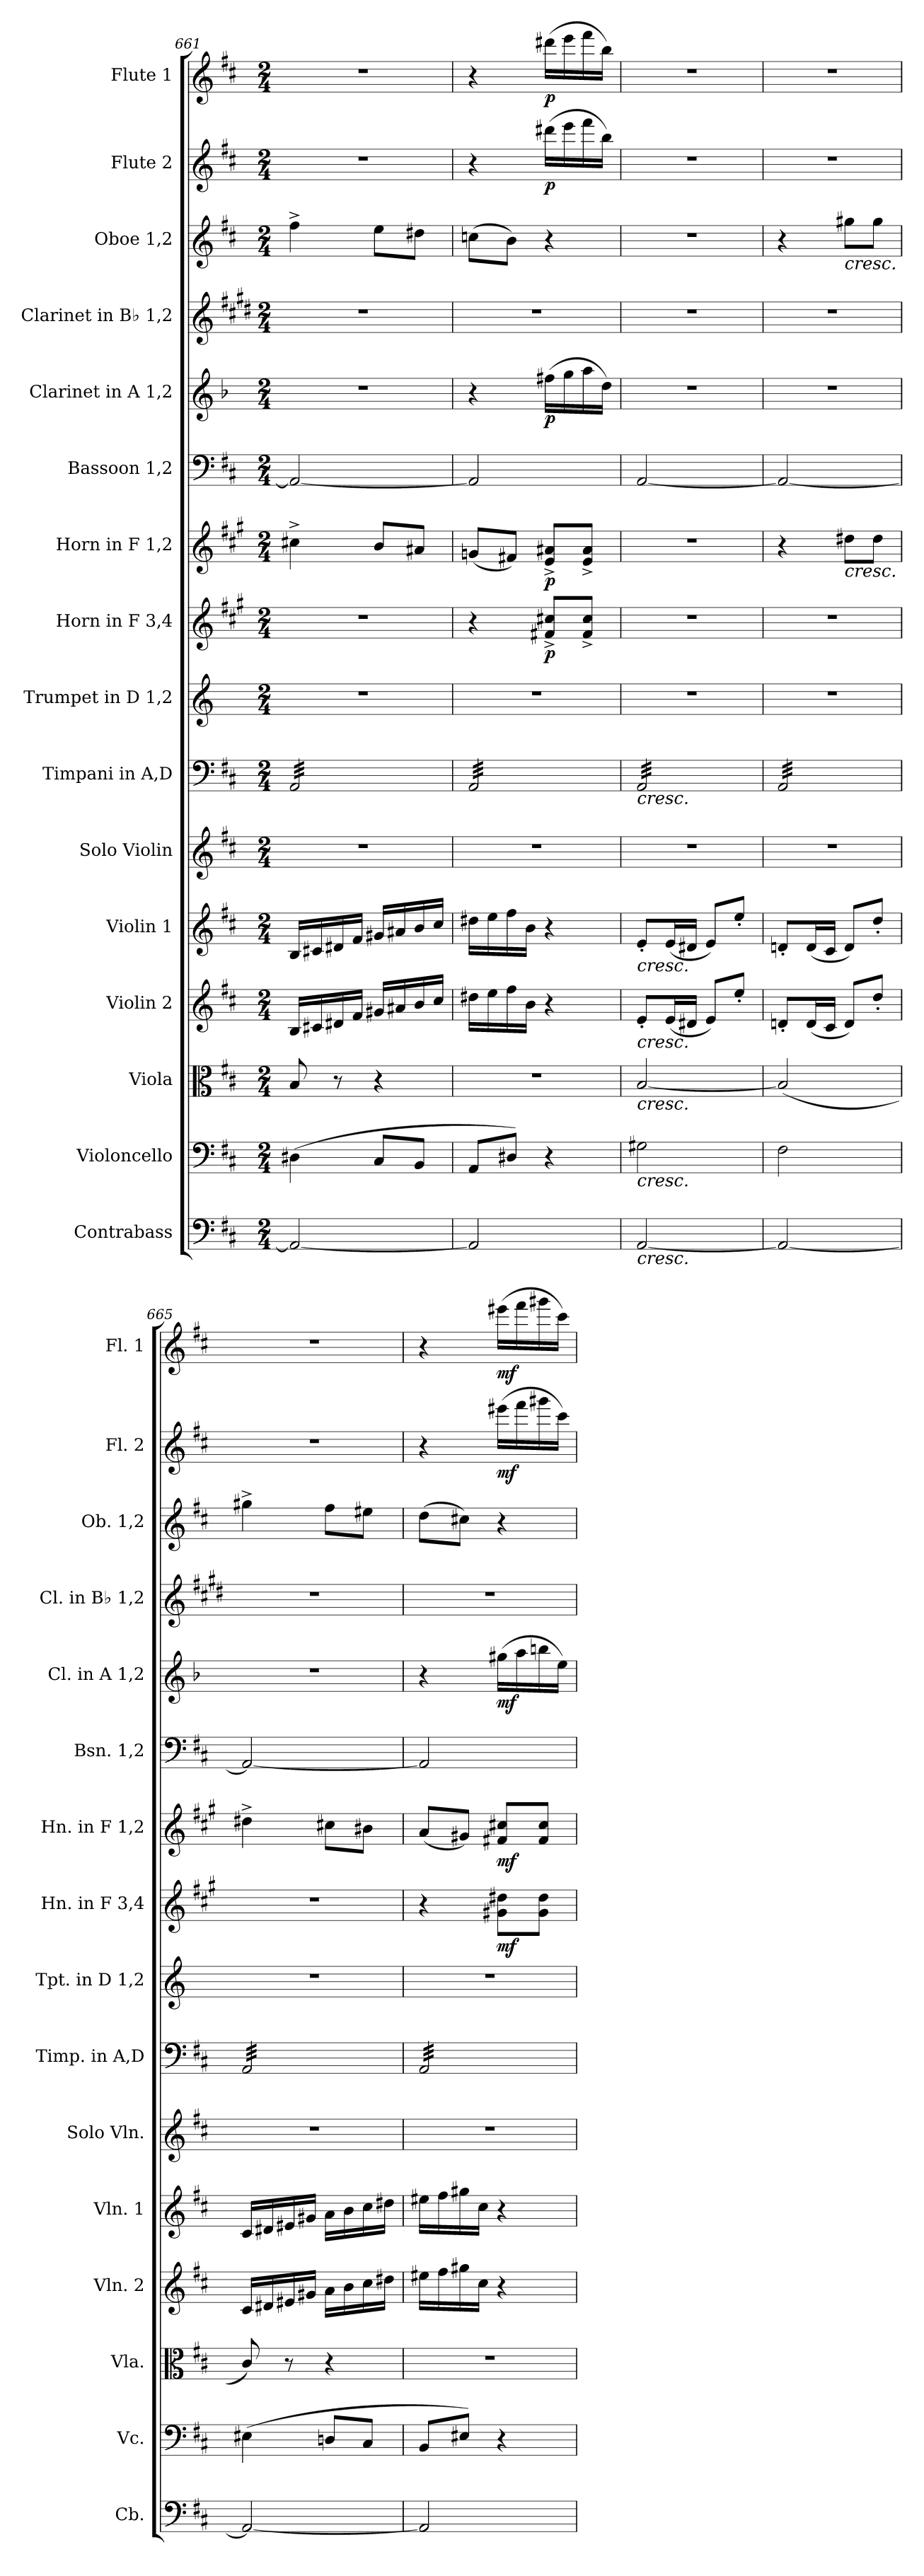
**kern	**kern	**kern	**kern	**kern	**kern	**kern	**kern	**kern	**dynam	**kern	**dynam	**kern	**kern	**dynam	**kern	**kern	**kern	**dynam	**kern	**dynam
*part16	*part15	*part14	*part13	*part12	*part11	*part10	*part9	*part8	*part8	*part7	*part7	*part6	*part5	*part5	*part4	*part3	*part2	*part2	*part1	*part1
*staff16	*staff15	*staff14	*staff13	*staff12	*staff11	*staff10	*staff9	*staff8	*staff8	*staff7	*staff7	*staff6	*staff5	*staff5	*staff4	*staff3	*staff2	*staff2	*staff1	*staff1
*I"Contrabass	*I"Violoncello	*I"Viola	*I"Violin 2	*I"Violin 1	*I"Solo Violin	*I"Timpani in A,D	*I"Trumpet in D 1,2	*I"Horn in F 3,4	*	*I"Horn in F 1,2	*	*I"Bassoon 1,2	*I"Clarinet in A 1,2	*	*I"Clarinet in B♭ 1,2	*I"Oboe 1,2	*I"Flute 2	*	*I"Flute 1	*
*I'Cb.	*I'Vc.	*I'Vla.	*I'Vln. 2	*I'Vln. 1	*I'Solo Vln.	*I'Timp. in A,D	*I'Tpt. in D 1,2	*I'Hn. in F 3,4	*	*I'Hn. in F 1,2	*	*I'Bsn. 1,2	*I'Cl. in A 1,2	*	*I'Cl. in B♭ 1,2	*I'Ob. 1,2	*I'Fl. 2	*	*I'Fl. 1	*
*clefF4	*clefF4	*clefC3	*clefG2	*clefG2	*clefG2	*clefF4	*clefG2	*clefG2	*	*clefG2	*	*clefF4	*clefG2	*	*clefG2	*clefG2	*clefG2	*	*clefG2	*
*ITrd7c12	*	*	*	*	*	*	*ITrd-1c-2	*ITrd4c7	*	*ITrd4c7	*	*	*ITrd2c3	*	*ITrd1c2	*	*	*	*	*
*k[f#c#]	*k[f#c#]	*k[f#c#]	*k[f#c#]	*k[f#c#]	*k[f#c#]	*k[f#c#]	*k[f#c#]	*k[f#c#]	*	*k[f#c#]	*	*k[f#c#]	*k[f#c#]	*	*k[f#c#]	*k[f#c#]	*k[f#c#]	*	*k[f#c#]	*
*M2/4	*M2/4	*M2/4	*M2/4	*M2/4	*M2/4	*M2/4	*M2/4	*M2/4	*	*M2/4	*	*M2/4	*M2/4	*	*M2/4	*M2/4	*M2/4	*	*M2/4	*
=661	=661	=661	=661	=661	=661	=661	=661	=661	=661	=661	=661	=661	=661	=661	=661	=661	=661	=661	=661	=661
*	*	*	*	*	*	*tremolo	*	*	*	*	*	*	*	*	*	*	*	*	*	*
2AAA/_	(>4D#X\	8B/	16B/LL	16B/LL	2r	32AA/LLL	2r	2r	.	4f#X^\	.	2AA/_	2r	.	2r	4ff#^\	2r	.	2r	.
.	.	.	.	.	.	32AA/	.	.	.	.	.	.	.	.	.	.	.	.	.	.
.	.	.	16c#X/	16c#X/	.	32AA/	.	.	.	.	.	.	.	.	.	.	.	.	.	.
.	.	.	.	.	.	32AA/	.	.	.	.	.	.	.	.	.	.	.	.	.	.
.	.	8r	16d#X/	16d#X/	.	32AA/	.	.	.	.	.	.	.	.	.	.	.	.	.	.
.	.	.	.	.	.	32AA/	.	.	.	.	.	.	.	.	.	.	.	.	.	.
.	.	.	16f#/JJ	16f#/JJ	.	32AA/	.	.	.	.	.	.	.	.	.	.	.	.	.	.
.	.	.	.	.	.	32AA/	.	.	.	.	.	.	.	.	.	.	.	.	.	.
.	8C#/L	4r	16g#X/LL	16g#X/LL	.	32AA/	.	.	.	8e/L	.	.	.	.	.	8ee\L	.	.	.	.
.	.	.	.	.	.	32AA/	.	.	.	.	.	.	.	.	.	.	.	.	.	.
.	.	.	16a#X/	16a#X/	.	32AA/	.	.	.	.	.	.	.	.	.	.	.	.	.	.
.	.	.	.	.	.	32AA/	.	.	.	.	.	.	.	.	.	.	.	.	.	.
.	8BB/J	.	16b/	16b/	.	32AA/	.	.	.	8d#X/J	.	.	.	.	.	8dd#X\J	.	.	.	.
.	.	.	.	.	.	32AA/	.	.	.	.	.	.	.	.	.	.	.	.	.	.
.	.	.	16cc#/JJ	16cc#/JJ	.	32AA/	.	.	.	.	.	.	.	.	.	.	.	.	.	.
.	.	.	.	.	.	32AA/JJJ	.	.	.	.	.	.	.	.	.	.	.	.	.	.
=662	=662	=662	=662	=662	=662	=662	=662	=662	=662	=662	=662	=662	=662	=662	=662	=662	=662	=662	=662	=662
2AAA/]	8AA/L	2r	16dd#X\LL	16dd#X\LL	2r	32AA/LLL	2r	4r	.	(<8cn/L	.	2AA/]	4r	.	2r	(>8ccn\L	4r	.	4r	.
.	.	.	.	.	.	32AA/	.	.	.	.	.	.	.	.	.	.	.	.	.	.
.	.	.	16ee\	16ee\	.	32AA/	.	.	.	.	.	.	.	.	.	.	.	.	.	.
.	.	.	.	.	.	32AA/	.	.	.	.	.	.	.	.	.	.	.	.	.	.
.	8D#X/J)	.	16ff#\	16ff#\	.	32AA/	.	.	.	8Bn/J)	.	.	.	.	.	8b\J)	.	.	.	.
.	.	.	.	.	.	32AA/	.	.	.	.	.	.	.	.	.	.	.	.	.	.
.	.	.	16b\JJ	16b\JJ	.	32AA/	.	.	.	.	.	.	.	.	.	.	.	.	.	.
.	.	.	.	.	.	32AA/	.	.	.	.	.	.	.	.	.	.	.	.	.	.
!	!	!	!	!	!	!	!	!	!LO:DY:b	!	!LO:DY:b	!	!	!LO:DY:b	!	!	!	!LO:DY:b	!	!LO:DY:b
.	4r	.	4r	4r	.	32AA/	.	8Bn/^ 8f#X/^L	p	8A/^ 8d#X/^L	p	.	(>16dd#X\LL	p	.	4r	(>16ddd#X\LL	p	(>16ddd#X\LL	p
.	.	.	.	.	.	32AA/	.	.	.	.	.	.	.	.	.	.	.	.	.	.
.	.	.	.	.	.	32AA/	.	.	.	.	.	.	16ee\	.	.	.	16eee\	.	16eee\	.
.	.	.	.	.	.	32AA/	.	.	.	.	.	.	.	.	.	.	.	.	.	.
.	.	.	.	.	.	32AA/	.	8B/^ 8f#/^J	.	8A/^ 8d#/^J	.	.	16ff#\	.	.	.	16fff#\	.	16fff#\	.
.	.	.	.	.	.	32AA/	.	.	.	.	.	.	.	.	.	.	.	.	.	.
.	.	.	.	.	.	32AA/	.	.	.	.	.	.	16b\JJ)	.	.	.	16bb\JJ)	.	16bb\JJ)	.
.	.	.	.	.	.	32AA/JJJ	.	.	.	.	.	.	.	.	.	.	.	.	.	.
!!LO:PB:g=z
=663	=663	=663	=663	=663	=663	=663	=663	=663	=663	=663	=663	=663	=663	=663	=663	=663	=663	=663	=663	=663
!	!	!	!	!	!	!LO:TX:b:i:t=cresc.	!	!	!	!	!	!	!	!	!	!	!	!	!	!
!	!	!	!	!LO:TX:b:i:t=cresc.	!	!	!	!	!	!	!	!	!	!	!	!	!	!	!	!
!	!	!	!LO:TX:b:i:t=cresc.	!	!	!	!	!	!	!	!	!	!	!	!	!	!	!	!	!
!	!	!LO:TX:b:i:t=cresc.	!	!	!	!	!	!	!	!	!	!	!	!	!	!	!	!	!	!
!	!LO:TX:b:i:t=cresc.	!	!	!	!	!	!	!	!	!	!	!	!	!	!	!	!	!	!	!
!LO:TX:b:i:t=cresc.	!	!	!	!	!	!	!	!	!	!	!	!	!	!	!	!	!	!	!	!
[2AAA/	2G#X\	[2B/	8e'/L	8e'/L	2r	32AA/LLL	2r	2r	.	2r	.	[2AA/	2r	.	2r	2r	2r	.	2r	.
.	.	.	.	.	.	32AA/	.	.	.	.	.	.	.	.	.	.	.	.	.	.
.	.	.	.	.	.	32AA/	.	.	.	.	.	.	.	.	.	.	.	.	.	.
.	.	.	.	.	.	32AA/	.	.	.	.	.	.	.	.	.	.	.	.	.	.
.	.	.	(<16e/L	(<16e/L	.	32AA/	.	.	.	.	.	.	.	.	.	.	.	.	.	.
.	.	.	.	.	.	32AA/	.	.	.	.	.	.	.	.	.	.	.	.	.	.
.	.	.	16d#X/JJ	16d#X/JJ	.	32AA/	.	.	.	.	.	.	.	.	.	.	.	.	.	.
.	.	.	.	.	.	32AA/	.	.	.	.	.	.	.	.	.	.	.	.	.	.
.	.	.	8e/L)	8e/L)	.	32AA/	.	.	.	.	.	.	.	.	.	.	.	.	.	.
.	.	.	.	.	.	32AA/	.	.	.	.	.	.	.	.	.	.	.	.	.	.
.	.	.	.	.	.	32AA/	.	.	.	.	.	.	.	.	.	.	.	.	.	.
.	.	.	.	.	.	32AA/	.	.	.	.	.	.	.	.	.	.	.	.	.	.
.	.	.	8ee'/J	8ee'/J	.	32AA/	.	.	.	.	.	.	.	.	.	.	.	.	.	.
.	.	.	.	.	.	32AA/	.	.	.	.	.	.	.	.	.	.	.	.	.	.
.	.	.	.	.	.	32AA/	.	.	.	.	.	.	.	.	.	.	.	.	.	.
.	.	.	.	.	.	32AA/JJJ	.	.	.	.	.	.	.	.	.	.	.	.	.	.
=664	=664	=664	=664	=664	=664	=664	=664	=664	=664	=664	=664	=664	=664	=664	=664	=664	=664	=664	=664	=664
2AAA/_	2F#\	(<2B/]	8dn'/L	8dn'/L	2r	32AA/LLL	2r	2r	.	4r	.	2AA/_	2r	.	2r	4r	2r	.	2r	.
.	.	.	.	.	.	32AA/	.	.	.	.	.	.	.	.	.	.	.	.	.	.
.	.	.	.	.	.	32AA/	.	.	.	.	.	.	.	.	.	.	.	.	.	.
.	.	.	.	.	.	32AA/	.	.	.	.	.	.	.	.	.	.	.	.	.	.
.	.	.	(<16d/L	(<16d/L	.	32AA/	.	.	.	.	.	.	.	.	.	.	.	.	.	.
.	.	.	.	.	.	32AA/	.	.	.	.	.	.	.	.	.	.	.	.	.	.
.	.	.	16c#/JJ	16c#/JJ	.	32AA/	.	.	.	.	.	.	.	.	.	.	.	.	.	.
.	.	.	.	.	.	32AA/	.	.	.	.	.	.	.	.	.	.	.	.	.	.
!	!	!	!	!	!	!	!	!	!	!	!	!	!	!	!	!LO:TX:b:i:t=cresc.	!	!	!	!
!	!	!	!	!	!	!	!	!	!	!LO:TX:b:i:t=cresc.	!	!	!	!	!	!	!	!	!	!
.	.	.	8d/L)	8d/L)	.	32AA/	.	.	.	8g#X\L	.	.	.	.	.	8gg#X\L	.	.	.	.
.	.	.	.	.	.	32AA/	.	.	.	.	.	.	.	.	.	.	.	.	.	.
.	.	.	.	.	.	32AA/	.	.	.	.	.	.	.	.	.	.	.	.	.	.
.	.	.	.	.	.	32AA/	.	.	.	.	.	.	.	.	.	.	.	.	.	.
.	.	.	8dd'/J	8dd'/J	.	32AA/	.	.	.	8g#\J	.	.	.	.	.	8gg#\J	.	.	.	.
.	.	.	.	.	.	32AA/	.	.	.	.	.	.	.	.	.	.	.	.	.	.
.	.	.	.	.	.	32AA/	.	.	.	.	.	.	.	.	.	.	.	.	.	.
.	.	.	.	.	.	32AA/JJJ	.	.	.	.	.	.	.	.	.	.	.	.	.	.
=665	=665	=665	=665	=665	=665	=665	=665	=665	=665	=665	=665	=665	=665	=665	=665	=665	=665	=665	=665	=665
2AAA/_	(>4E#X\	8c#/)	16c#/LL	16c#/LL	2r	32AA/LLL	2r	2r	.	4g#X^\	.	2AA/_	2r	.	2r	4gg#X^\	2r	.	2r	.
.	.	.	.	.	.	32AA/	.	.	.	.	.	.	.	.	.	.	.	.	.	.
.	.	.	16d#X/	16d#X/	.	32AA/	.	.	.	.	.	.	.	.	.	.	.	.	.	.
.	.	.	.	.	.	32AA/	.	.	.	.	.	.	.	.	.	.	.	.	.	.
.	.	8r	16e#X/	16e#X/	.	32AA/	.	.	.	.	.	.	.	.	.	.	.	.	.	.
.	.	.	.	.	.	32AA/	.	.	.	.	.	.	.	.	.	.	.	.	.	.
.	.	.	16g#X/JJ	16g#X/JJ	.	32AA/	.	.	.	.	.	.	.	.	.	.	.	.	.	.
.	.	.	.	.	.	32AA/	.	.	.	.	.	.	.	.	.	.	.	.	.	.
.	8Dn/L	4r	16a\LL	16a\LL	.	32AA/	.	.	.	8f#X\L	.	.	.	.	.	8ff#\L	.	.	.	.
.	.	.	.	.	.	32AA/	.	.	.	.	.	.	.	.	.	.	.	.	.	.
.	.	.	16b\	16b\	.	32AA/	.	.	.	.	.	.	.	.	.	.	.	.	.	.
.	.	.	.	.	.	32AA/	.	.	.	.	.	.	.	.	.	.	.	.	.	.
.	8C#/J	.	16cc#\	16cc#\	.	32AA/	.	.	.	8e#X\J	.	.	.	.	.	8ee#X\J	.	.	.	.
.	.	.	.	.	.	32AA/	.	.	.	.	.	.	.	.	.	.	.	.	.	.
.	.	.	16dd#X\JJ	16dd#X\JJ	.	32AA/	.	.	.	.	.	.	.	.	.	.	.	.	.	.
.	.	.	.	.	.	32AA/JJJ	.	.	.	.	.	.	.	.	.	.	.	.	.	.
=666	=666	=666	=666	=666	=666	=666	=666	=666	=666	=666	=666	=666	=666	=666	=666	=666	=666	=666	=666	=666
2AAA/]	8BB/L	2r	16ee#X\LL	16ee#X\LL	2r	32AA/LLL	2r	4r	.	(<8d/L	.	2AA/]	4r	.	2r	(>8dd\L	4r	.	4r	.
.	.	.	.	.	.	32AA/	.	.	.	.	.	.	.	.	.	.	.	.	.	.
.	.	.	16ff#\	16ff#\	.	32AA/	.	.	.	.	.	.	.	.	.	.	.	.	.	.
.	.	.	.	.	.	32AA/	.	.	.	.	.	.	.	.	.	.	.	.	.	.
.	8E#X/J)	.	16gg#X\	16gg#X\	.	32AA/	.	.	.	8c#X/J)	.	.	.	.	.	8cc#X\J)	.	.	.	.
.	.	.	.	.	.	32AA/	.	.	.	.	.	.	.	.	.	.	.	.	.	.
.	.	.	16cc#\JJ	16cc#\JJ	.	32AA/	.	.	.	.	.	.	.	.	.	.	.	.	.	.
.	.	.	.	.	.	32AA/	.	.	.	.	.	.	.	.	.	.	.	.	.	.
!	!	!	!	!	!	!	!	!	!LO:DY:b	!	!LO:DY:b	!	!	!LO:DY:b	!	!	!	!LO:DY:b	!	!LO:DY:b
.	4r	.	4r	4r	.	32AA/	.	8c#X\ 8g#X\L	mf	8Bn/ 8f#X/L	mf	.	(>16ee#X\LL	mf	.	4r	(>16eee#X\LL	mf	(>16eee#X\LL	mf
.	.	.	.	.	.	32AA/	.	.	.	.	.	.	.	.	.	.	.	.	.	.
.	.	.	.	.	.	32AA/	.	.	.	.	.	.	16ff#\	.	.	.	16fff#\	.	16fff#\	.
.	.	.	.	.	.	32AA/	.	.	.	.	.	.	.	.	.	.	.	.	.	.
.	.	.	.	.	.	32AA/	.	8c#\ 8g#\J	.	8B/ 8f#/J	.	.	16gg#X\	.	.	.	16ggg#X\	.	16ggg#X\	.
.	.	.	.	.	.	32AA/	.	.	.	.	.	.	.	.	.	.	.	.	.	.
.	.	.	.	.	.	32AA/	.	.	.	.	.	.	16cc#\JJ)	.	.	.	16ccc#\JJ)	.	16ccc#\JJ)	.
.	.	.	.	.	.	32AA/JJJ	.	.	.	.	.	.	.	.	.	.	.	.	.	.
*	*	*	*	*	*	*Xtremolo	*	*	*	*	*	*	*	*	*	*	*	*	*	*
=	=	=	=	=	=	=	=	=	=	=	=	=	=	=	=	=	=	=	=	=
*-	*-	*-	*-	*-	*-	*-	*-	*-	*-	*-	*-	*-	*-	*-	*-	*-	*-	*-	*-	*-
